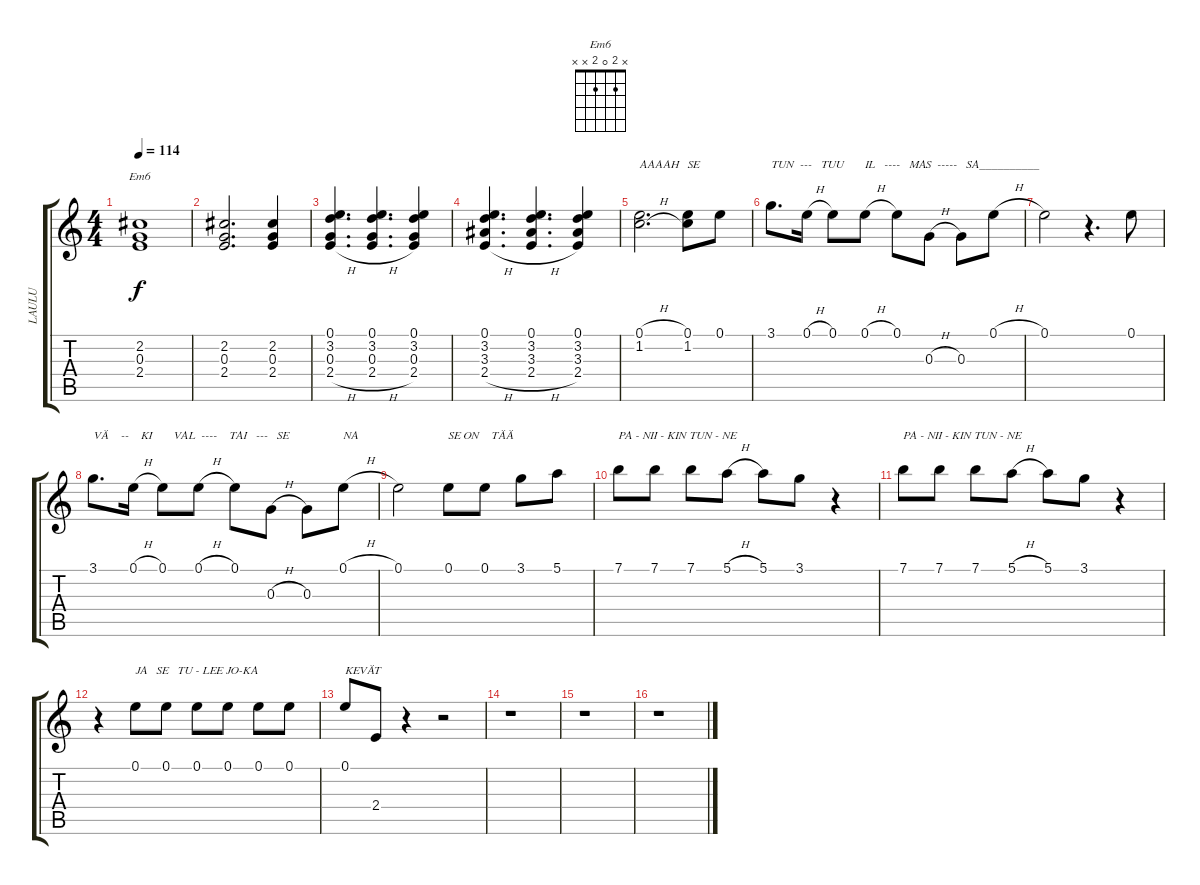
\track ("LAULU" "LAULU") {instrument electricguitarjazz}
\staff {score tabs}
\tuning (E4 B3 G3 D3 A2 E2) {hide}
\chord ("Em6" x 2 0 2 x x)
\ts (4 4)
\tempo 114
\clef g2
\ks c
(2.2 0.3 2.4).1{ch "Em6" dy f} |
(2.2 0.3 2.4).2{d} (2.2 0.3 2.4).4 |
(0.1 3.2 0.3 2.4{h}).4{d} (0.1 3.2 0.3 2.4{h}).4{d} (0.1 3.2 0.3 2.4).4 |
(0.1 3.2 3.3 2.4{h}).4{d} (0.1 3.2 3.3 2.4{h}).4{d} (0.1 3.2 3.3 2.4).4 |
(0.1{h} 1.2{h}).2{d txt "AAAAH"} (0.1 1.2).8{txt "SE"} 0.1.8 |
3.1.8{d txt "TUN  ---   TUU"} 0.1{h}.16 0.1.8 0.1{h}.8{txt "IL   ----   MAS  -----   SA__________"} 0.1.8 0.3{h}.8 0.3.8 0.1{h}.8 |
0.1.2 r.4{d} 0.1.8 |
3.1.8{d txt "VÄ    --    KI       VAL  ----    TAI   ---   SE  "} 0.1{h}.16 0.1.8 0.1{h}.8 0.1.8 0.3{h}.8 0.3.8 0.1{h}.8{txt "NA"} |
0.1.2 0.1.8{txt "SE ON    TÄÄ "} 0.1.8 3.1.8 5.1.8 |
7.1.8{txt "PA - NII - KIN TUN - NE"} 7.1.8 7.1.8 5.1{h}.8 5.1.8 3.1.8 r.4 |
7.1.8{txt "PA - NII - KIN TUN - NE"} 7.1.8 7.1.8 5.1{h}.8 5.1.8 3.1.8 r.4 |
r.4 0.1.8{txt "JA   SE   TU - LEE JO-KA"} 0.1.8 0.1.8 0.1.8 0.1.8 0.1.8 |
0.1.8{txt "KEVÄT"} 2.4.8 r.4 r.2 |
r.1 |
r.1 |
r.1
